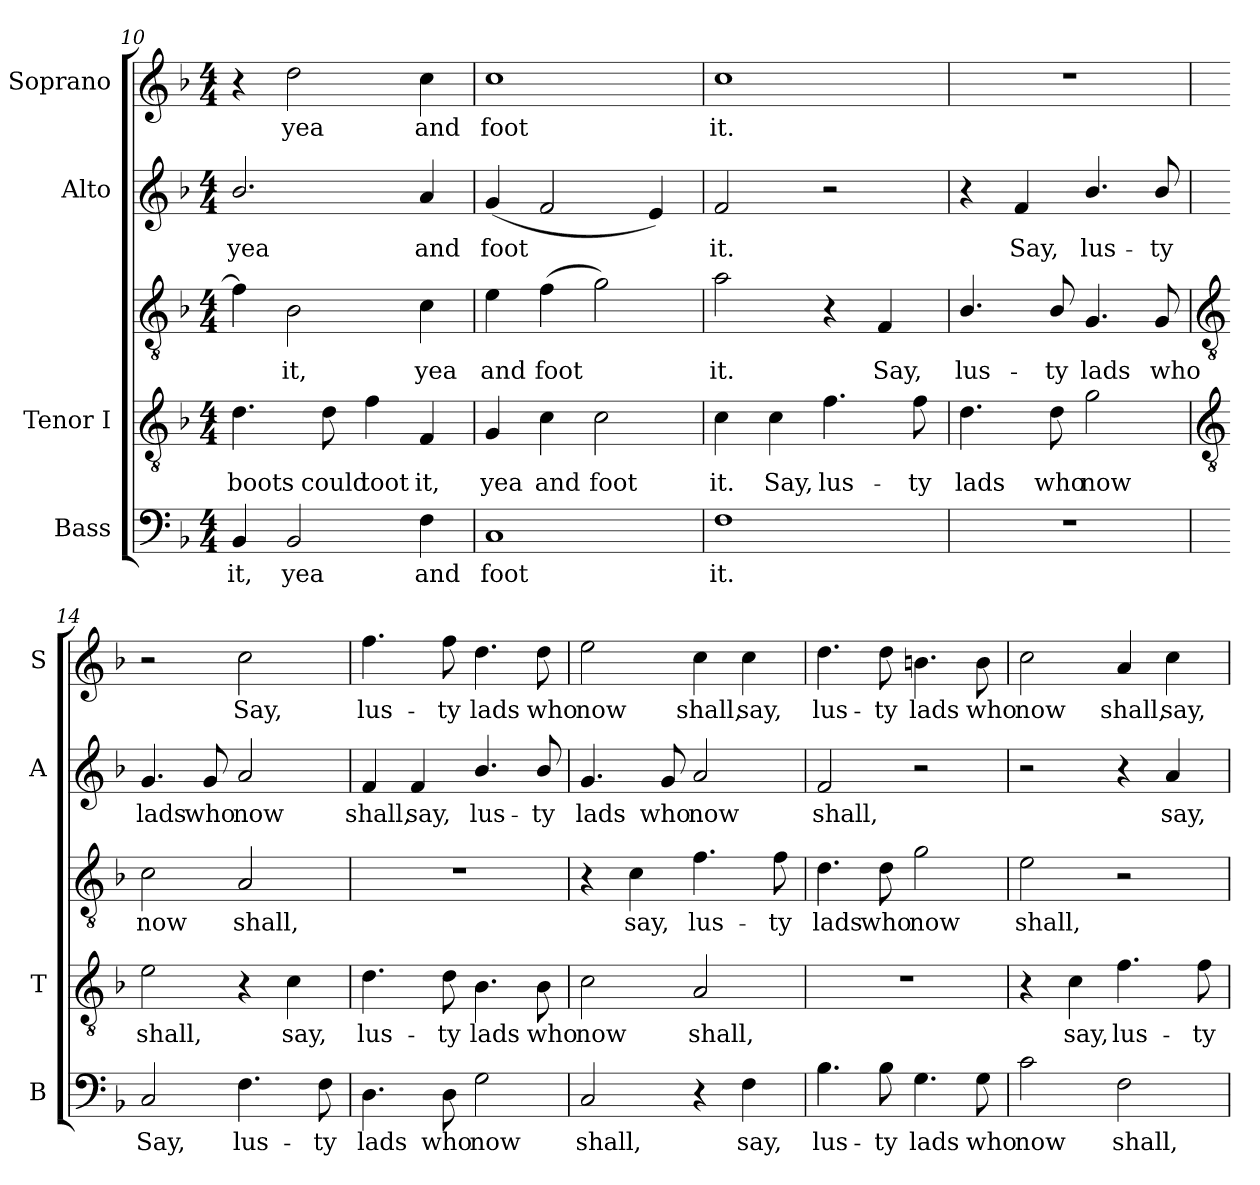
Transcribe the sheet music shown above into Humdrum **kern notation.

**kern	**text	**kern	**text	**kern	**text	**kern	**text	**kern	**text
*part4	*part4	*part3	*part3	*part3	*part3	*part2	*part2	*part1	*part1
*staff5	*staff5	*staff4	*staff4	*staff3	*staff3	*staff2	*staff2	*staff1	*staff1
*I"Bass	*	*I"Tenor I	*	*	*	*I"Alto	*	*I"Soprano	*
*I'B	*	*I'T	*	*	*	*I'A	*	*I'S	*
*clefF4	*	*clefGv2	*	*clefGv2	*	*clefG2	*	*clefG2	*
*k[b-]	*	*k[b-]	*	*k[b-]	*	*k[b-]	*	*k[b-]	*
*F:	*	*F:	*	*F:	*	*F:	*	*F:	*
*M4/4	*	*M4/4	*	*M4/4	*	*M4/4	*	*M4/4	*
=10	=10	=10	=10	=10	=10	=10	=10	=10	=10
!	!LO:LY:b	!	!LO:LY:b	!	!	!	!LO:LY:b	!	!
4BB-	it,	4.d	boots	4f]	.	2.b-/	yea	4r	.
!	!LO:LY:b	!	!	!	!LO:LY:b	!	!	!	!LO:LY:b
2BB-	yea	.	.	2B-	-it,	.	.	2dd	yea
!	!	!	!LO:LY:b	!	!	!	!	!	!
.	.	8d	could	.	.	.	.	.	.
!	!	!	!LO:LY:b	!	!	!	!	!	!
.	.	4f	toot	.	.	.	.	.	.
!	!LO:LY:b	!	!LO:LY:b	!	!LO:LY:b	!	!LO:LY:b	!	!LO:LY:b
4F	and	4F	it,	4c	yea	4a	and	4cc	and
=11	=11	=11	=11	=11	=11	=11	=11	=11	=11
!	!LO:LY:b	!	!LO:LY:b	!	!LO:LY:b	!	!LO:LY:b	!	!LO:LY:b
1C	foot	4G	yea	4e	and	(<4g	foot	1cc	foot
!	!	!	!LO:LY:b	!	!LO:LY:b	!	!	!	!
.	.	4c	and	(>4f	foot	2f	.	.	.
!	!	!	!LO:LY:b	!	!	!	!	!	!
.	.	2c	foot	2g)	.	.	.	.	.
.	.	.	.	.	.	4e)	.	.	.
=12	=12	=12	=12	=12	=12	=12	=12	=12	=12
!	!LO:LY:b	!	!LO:LY:b	!	!LO:LY:b	!	!LO:LY:b	!	!LO:LY:b
1F	it.	4c	it.	2a	it.	2f	it.	1cc	it.
!	!	!	!LO:LY:b	!	!	!	!	!	!
.	.	4c	Say,	.	.	.	.	.	.
!	!	!	!LO:LY:b	!	!	!	!	!	!
.	.	4.f	lus-	4r	.	2r	.	.	.
!	!	!	!	!	!LO:LY:b	!	!	!	!
.	.	.	.	4F	Say,	.	.	.	.
!	!	!	!LO:LY:b	!	!	!	!	!	!
.	.	8f	-ty	.	.	.	.	.	.
=13	=13	=13	=13	=13	=13	=13	=13	=13	=13
!	!	!	!LO:LY:b	!	!LO:LY:b	!	!	!	!
1r	.	4.d	lads	4.B-/	lus-	4r	.	1r	.
!	!	!	!	!	!	!	!LO:LY:b	!	!
.	.	.	.	.	.	4f	Say,	.	.
!	!	!	!LO:LY:b	!	!LO:LY:b	!	!	!	!
.	.	8d	who	8B-/	-ty	.	.	.	.
!	!	!	!LO:LY:b	!	!LO:LY:b	!	!LO:LY:b	!	!
.	.	2g	now	4.G	lads	4.b-/	lus-	.	.
!	!	!	!	!	!LO:LY:b	!	!LO:LY:b	!	!
.	.	.	.	8G	who	8b-/	-ty	.	.
!!LO:LB:g=z
=14	=14	=14	=14	=14	=14	=14	=14	=14	=14
*	*	*clefGv2	*	*clefGv2	*	*	*	*	*
!	!LO:LY:b	!	!LO:LY:b	!	!LO:LY:b	!	!LO:LY:b	!	!
2C	Say,	2e	shall,	2c	now	4.g	lads	2r	.
!	!	!	!	!	!	!	!LO:LY:b	!	!
.	.	.	.	.	.	8g	who	.	.
!	!LO:LY:b	!	!	!	!LO:LY:b	!	!LO:LY:b	!	!LO:LY:b
4.F	lus-	4r	.	2A	shall,	2a	now	2cc	Say,
!	!	!	!LO:LY:b	!	!	!	!	!	!
.	.	4c	say,	.	.	.	.	.	.
!	!LO:LY:b	!	!	!	!	!	!	!	!
8F	-ty	.	.	.	.	.	.	.	.
=15	=15	=15	=15	=15	=15	=15	=15	=15	=15
!	!LO:LY:b	!	!LO:LY:b	!	!	!	!LO:LY:b	!	!LO:LY:b
4.D	lads	4.d	lus-	1r	.	4f	shall,	4.ff	lus-
!	!	!	!	!	!	!	!LO:LY:b	!	!
.	.	.	.	.	.	4f	say,	.	.
!	!LO:LY:b	!	!LO:LY:b	!	!	!	!	!	!LO:LY:b
8D	who	8d	-ty	.	.	.	.	8ff	-ty
!	!LO:LY:b	!	!LO:LY:b	!	!	!	!LO:LY:b	!	!LO:LY:b
2G	now	4.B-	lads	.	.	4.b-/	lus-	4.dd	lads
!	!	!	!LO:LY:b	!	!	!	!LO:LY:b	!	!LO:LY:b
.	.	8B-	who	.	.	8b-/	-ty	8dd	who
=16	=16	=16	=16	=16	=16	=16	=16	=16	=16
!	!LO:LY:b	!	!LO:LY:b	!	!	!	!LO:LY:b	!	!LO:LY:b
2C	shall,	2c	now	4r	.	4.g	lads	2ee	now
!	!	!	!	!	!LO:LY:b	!	!	!	!
.	.	.	.	4c	say,	.	.	.	.
!	!	!	!	!	!	!	!LO:LY:b	!	!
.	.	.	.	.	.	8g	who	.	.
!	!	!	!LO:LY:b	!	!LO:LY:b	!	!LO:LY:b	!	!LO:LY:b
4r	.	2A	shall,	4.f	lus-	2a	now	4cc	shall,
!	!LO:LY:b	!	!	!	!	!	!	!	!LO:LY:b
4F	say,	.	.	.	.	.	.	4cc	say,
!	!	!	!	!	!LO:LY:b	!	!	!	!
.	.	.	.	8f	-ty	.	.	.	.
=17	=17	=17	=17	=17	=17	=17	=17	=17	=17
!	!LO:LY:b	!	!	!	!LO:LY:b	!	!LO:LY:b	!	!LO:LY:b
4.B-	lus-	1r	.	4.d	lads	2f	shall,	4.dd	lus-
!	!LO:LY:b	!	!	!	!LO:LY:b	!	!	!	!LO:LY:b
8B-	-ty	.	.	8d	who	.	.	8dd	-ty
!	!LO:LY:b	!	!	!	!LO:LY:b	!	!	!	!LO:LY:b
4.G	lads	.	.	2g	now	2r	.	4.bn	lads
!	!LO:LY:b	!	!	!	!	!	!	!	!LO:LY:b
8G	who	.	.	.	.	.	.	8b	who
=18	=18	=18	=18	=18	=18	=18	=18	=18	=18
!	!LO:LY:b	!	!	!	!LO:LY:b	!	!	!	!LO:LY:b
2c	now	4r	.	2e	shall,	2r	.	2cc	now
!	!	!	!LO:LY:b	!	!	!	!	!	!
.	.	4c	say,	.	.	.	.	.	.
!	!LO:LY:b	!	!LO:LY:b	!	!	!	!	!	!LO:LY:b
2F	shall,	4.f	lus-	2r	.	4r	.	4a	shall,
!	!	!	!	!	!	!	!LO:LY:b	!	!LO:LY:b
.	.	.	.	.	.	4a	say,	4cc	say,
!	!	!	!LO:LY:b	!	!	!	!	!	!
.	.	8f	-ty	.	.	.	.	.	.
=	=	=	=	=	=	=	=	=	=
*-	*-	*-	*-	*-	*-	*-	*-	*-	*-
